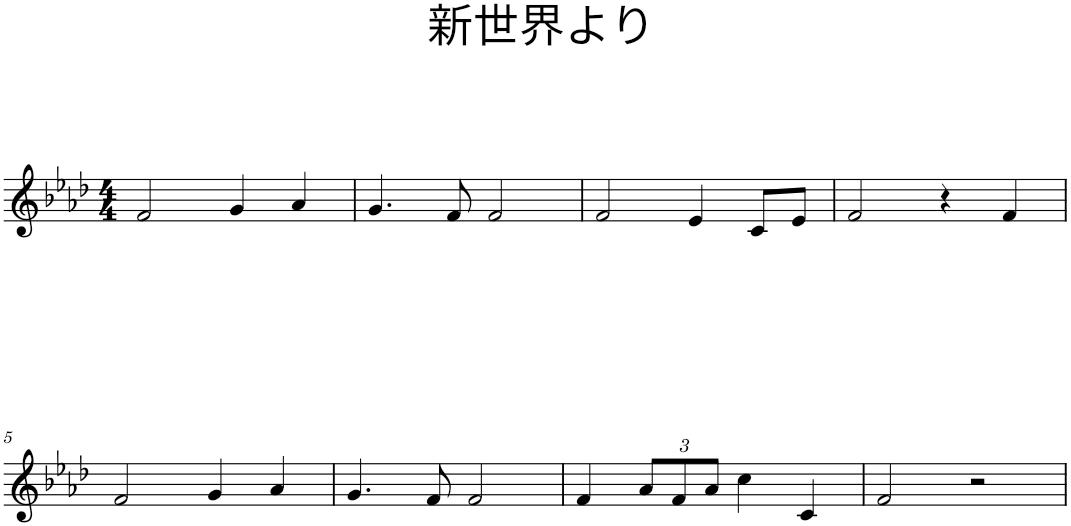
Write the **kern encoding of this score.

**kern
*part1
*staff1
*I"Piano
*I'Pno.
*clefG2
*k[b-e-a-d-]
*A-:
*M4/4
=1
2f/
4g/
4a-/
=2
4.g/
8f/
2f/
=3
2f/
4e-/
8c/L
8e-/J
=4
2f/
4r
4f/
!!LO:LB:g=z
=5
2f/
4g/
4a-/
=6
4.g/
8f/
2f/
=7
4f/
*Xbrackettup
12a-/L
12f/
12a-/J
4cc\
4c/
=8
2f/
2r
=
*-
